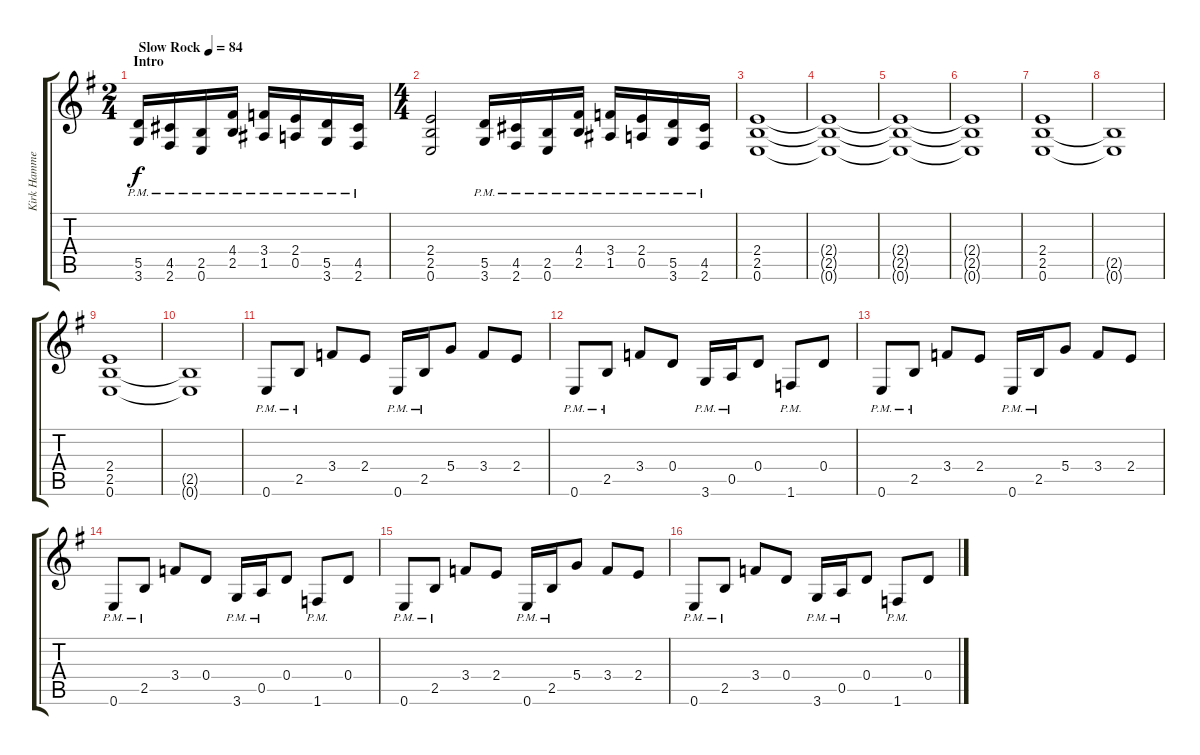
\track ("Kirk Hammet" "Kirk Hamme") {instrument distortionguitar}
\staff {score tabs}
\tuning (E4 B3 G3 D3 A2 E2) {hide}
\ts (2 4)
\section ("" "Intro")
\tempo (84 "Slow Rock")
\clef g2
\ks eminor
(5.5{pm} 3.6{pm}).16{dy f instrument distortionguitar} (4.5{pm} 2.6{pm}).16 (2.5{pm} 0.6{pm}).16 (4.4{pm} 2.5{pm}).16 (3.4{pm} 1.5{pm}).16 (2.4{pm} 0.5{pm}).16 (5.5{pm} 3.6{pm}).16 (4.5{pm} 2.6{pm}).16 |
\ts (4 4)
(2.4 2.5 0.6).2 (5.5{pm} 3.6{pm}).16 (4.5{pm} 2.6{pm}).16 (2.5{pm} 0.6{pm}).16 (4.4{pm} 2.5{pm}).16 (3.4{pm} 1.5{pm}).16 (2.4{pm} 0.5{pm}).16 (5.5{pm} 3.6{pm}).16 (4.5{pm} 2.6{pm}).16 |
(2.4 2.5 0.6).1 |
(2.4{t} 2.5{t} 0.6{t}).1 |
(2.4{t} 2.5{t} 0.6{t}).1 |
(2.4{t} 2.5{t} 0.6{t}).1 |
(2.4 2.5 0.6).1 |
(2.5{t} 0.6{t}).1 |
(2.4 2.5 0.6).1 |
(2.5{t} 0.6{t}).1 |
0.6{pm}.8 2.5{pm}.8 3.4.8 2.4.8 0.6{pm}.16 2.5{pm}.16 5.4.8 3.4.8 2.4.8 |
0.6{pm}.8 2.5{pm}.8 3.4.8 0.4.8 3.6{pm}.16 0.5{pm}.16 0.4.8 1.6{pm}.8 0.4.8 |
0.6{pm}.8 2.5{pm}.8 3.4.8 2.4.8 0.6{pm}.16 2.5{pm}.16 5.4.8 3.4.8 2.4.8 |
0.6{pm}.8 2.5{pm}.8 3.4.8 0.4.8 3.6{pm}.16 0.5{pm}.16 0.4.8 1.6{pm}.8 0.4.8 |
0.6{pm}.8 2.5{pm}.8 3.4.8 2.4.8 0.6{pm}.16 2.5{pm}.16 5.4.8 3.4.8 2.4.8 |
0.6{pm}.8 2.5{pm}.8 3.4.8 0.4.8 3.6{pm}.16 0.5{pm}.16 0.4.8 1.6{pm}.8 0.4.8
